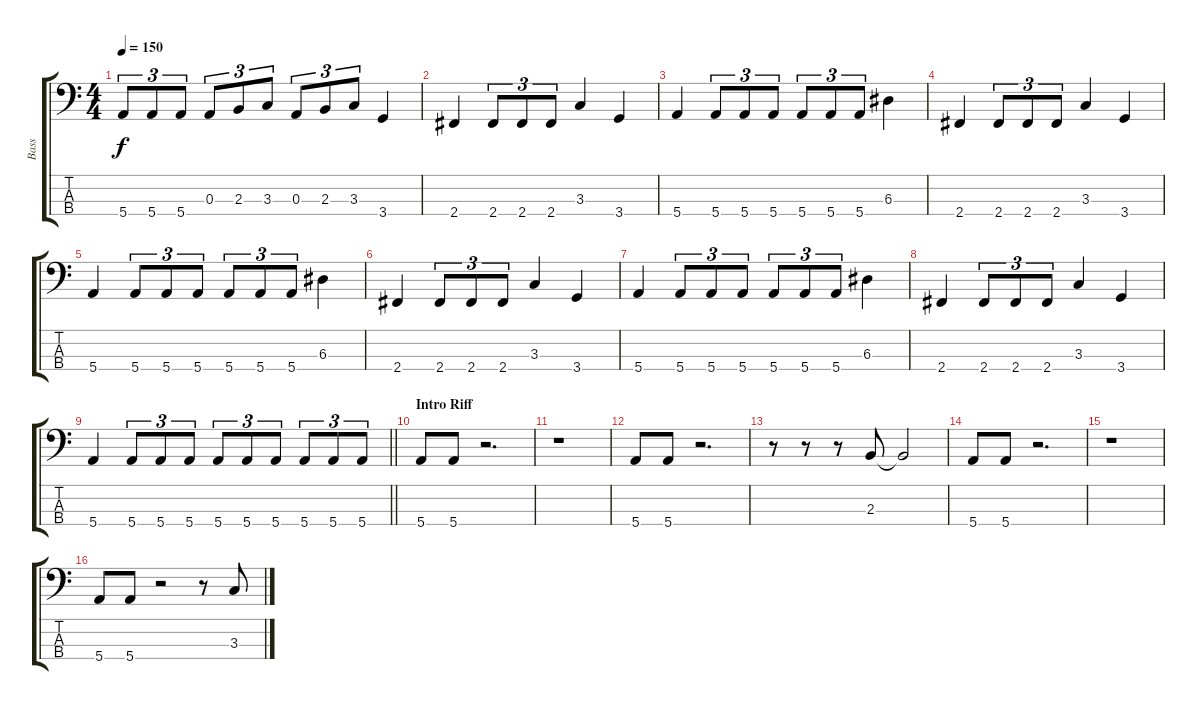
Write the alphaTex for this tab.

\track ("Bass" "Bass") {instrument electricbassfinger}
\staff {score tabs}
\tuning (G2 D2 A1 E1) {hide}
\ts (4 4)
\tempo 150
\clef f4
\ks c
5.4.8{tu (3 2) dy f} 5.4.8{tu (3 2)} 5.4.8{tu (3 2)} 0.3.8{tu (3 2)} 2.3.8{tu (3 2)} 3.3.8{tu (3 2)} 0.3.8{tu (3 2)} 2.3.8{tu (3 2)} 3.3.8{tu (3 2)} 3.4.4 |
2.4.4 2.4.8{tu (3 2)} 2.4.8{tu (3 2)} 2.4.8{tu (3 2)} 3.3.4 3.4.4 |
5.4.4 5.4.8{tu (3 2)} 5.4.8{tu (3 2)} 5.4.8{tu (3 2)} 5.4.8{tu (3 2)} 5.4.8{tu (3 2)} 5.4.8{tu (3 2)} 6.3.4 |
2.4.4 2.4.8{tu (3 2)} 2.4.8{tu (3 2)} 2.4.8{tu (3 2)} 3.3.4 3.4.4 |
5.4.4 5.4.8{tu (3 2)} 5.4.8{tu (3 2)} 5.4.8{tu (3 2)} 5.4.8{tu (3 2)} 5.4.8{tu (3 2)} 5.4.8{tu (3 2)} 6.3.4 |
2.4.4 2.4.8{tu (3 2)} 2.4.8{tu (3 2)} 2.4.8{tu (3 2)} 3.3.4 3.4.4 |
5.4.4 5.4.8{tu (3 2)} 5.4.8{tu (3 2)} 5.4.8{tu (3 2)} 5.4.8{tu (3 2)} 5.4.8{tu (3 2)} 5.4.8{tu (3 2)} 6.3.4 |
2.4.4 2.4.8{tu (3 2)} 2.4.8{tu (3 2)} 2.4.8{tu (3 2)} 3.3.4 3.4.4 |
\barLineRight lightlight
5.4.4 5.4.8{tu (3 2)} 5.4.8{tu (3 2)} 5.4.8{tu (3 2)} 5.4.8{tu (3 2)} 5.4.8{tu (3 2)} 5.4.8{tu (3 2)} 5.4.8{tu (3 2)} 5.4.8{tu (3 2)} 5.4.8{tu (3 2)} |
\section ("" "Intro Riff")
5.4.8 5.4.8 r.2{d} |
r.1 |
5.4.8 5.4.8 r.2{d} |
r.8 r.8 r.8 2.3.8 2.3{t}.2 |
5.4.8 5.4.8 r.2{d} |
r.1 |
5.4.8 5.4.8 r.2 r.8 3.3.8
